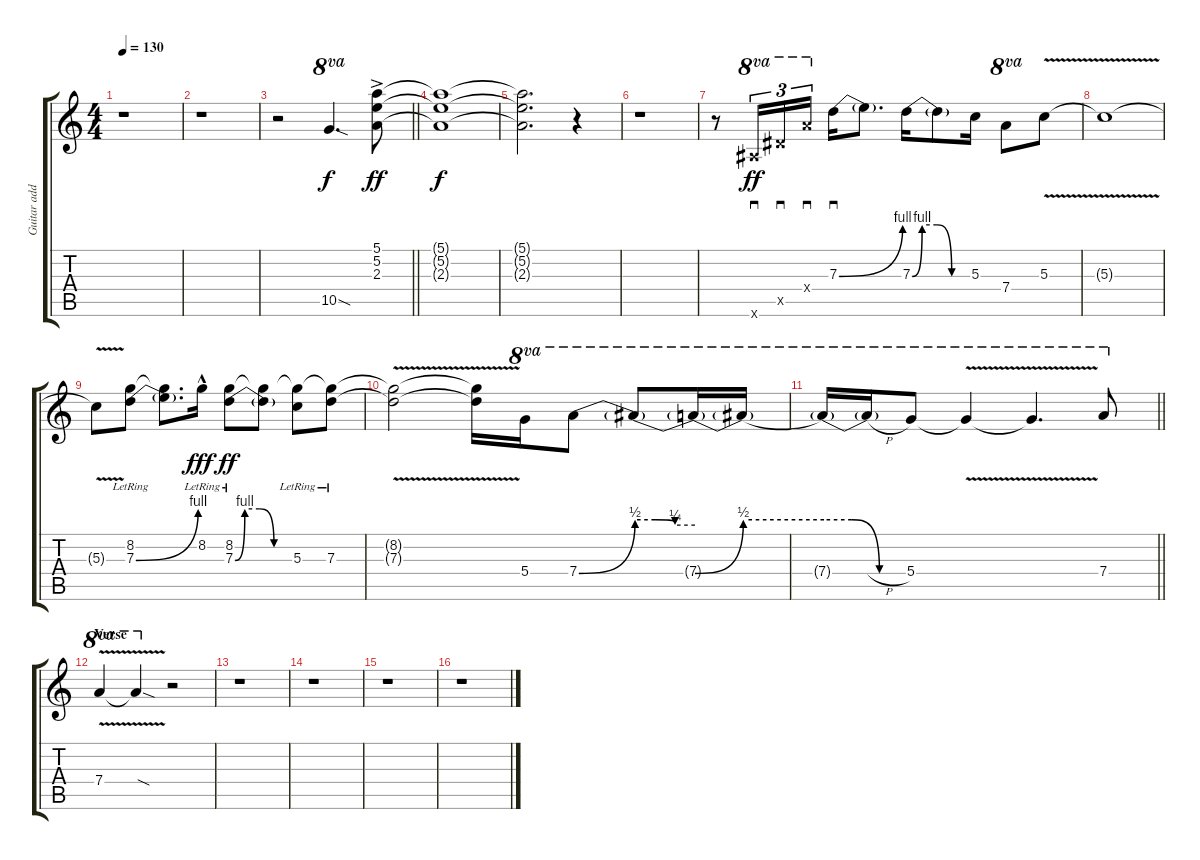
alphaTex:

\track ("Guitar add. overdubs" "Guitar add") {instrument distortionguitar}
\staff {score tabs}
\tuning (E4 B3 G3 D4 A3 E3) {hide}
\ts (4 4)
\tempo 130
\clef g2
\ks c
r.1{dy f instrument distortionguitar} |
r.1 |
\barLineRight lightlight
r.2 10.5{sod}.4{d ot 8va} (5.1{ac} 5.2{ac} 2.3{ac}).8{dy ff} |
\section ("" "")
(5.1{t} 5.2{t} 2.3{t}).1{dy f} |
(5.1{t} 5.2{t} 2.3{t}).2{d} r.4 |
r.1 |
r.8 6.6{x}.16{sd tu (3 2) ot 8va dy ff} 6.5{x}.16{sd tu (3 2) ot 8va} 7.4{x}.16{sd tu (3 2) ot 8va} 7.3{be (bend 0 0 60 4)}.16{sd} 7.3{t}.8{d} 7.3{be (custom 0 0 10 4 25 4 40 0 60 0)}.16 7.3{t}.8 5.3.16 7.4.8{ot 8va} 5.3{v}.8 |
5.3{v t}.1 |
5.3{t}.8 (8.2{lr} 7.3{be (bend 0 0 60 4) lr}).8 (8.2{t} 7.3{t}).8{d} 8.2{hac lr}.16{dy fff} (8.2{lr} 7.3{be (custom 0 0 10 4 25 4 40 0 60 0) lr}).8{dy ff} (8.2{t} 7.3{t}).8 (8.2{t} 5.3{lr}).8 (8.2{t} 7.3{lr}).8 |
(8.2{v t} 7.3{v t}).2 (8.2{t} 7.3{t}).16 5.4.16{ot 8va} 7.4{be (bend 0 0 60 2)}.8{ot 8va} 7.4{be (custom 0 2 20 2 40 1 60 1) t}.8{ot 8va} 7.4{be (bend 0 0 60 2) t}.16{ot 8va} 7.4{be (hold 0 2 60 2) t}.16{ot 8va} |
\barLineRight lightlight
7.4{be (custom 0 2 20 2 40 0 60 0) t}.16{ot 8va} 7.4{h t}.16{ot 8va} 5.4.8{ot 8va} 5.4{v t}.4{ot 8va} 5.4{v t}.4{d ot 8va} 7.4.8{ot 8va} |
\section ("" "Verse")
7.4{v}.4{ot 8va} 7.4{sod t}.4{ot 8va} r.2 |
r.1 |
r.1 |
r.1 |
r.1
